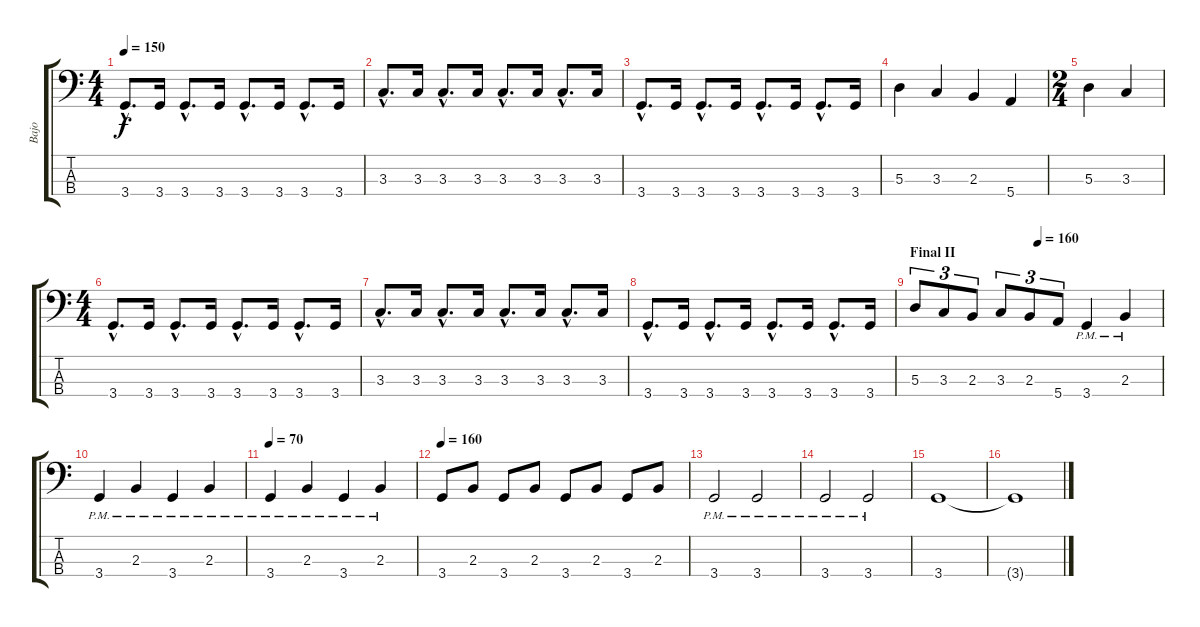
\track ("Bajo" "Bajo") {instrument electricbassfinger}
\staff {score tabs}
\tuning (G2 D2 A1 E1) {hide}
\ts (4 4)
\tempo 150
\clef f4
\ks c
3.4{hac}.8{d dy f} 3.4.16 3.4{hac}.8{d} 3.4.16 3.4{hac}.8{d} 3.4.16 3.4{hac}.8{d} 3.4.16 |
3.3{hac}.8{d} 3.3.16 3.3{hac}.8{d} 3.3.16 3.3{hac}.8{d} 3.3.16 3.3{hac}.8{d} 3.3.16 |
3.4{hac}.8{d} 3.4.16 3.4{hac}.8{d} 3.4.16 3.4{hac}.8{d} 3.4.16 3.4{hac}.8{d} 3.4.16 |
5.3.4 3.3.4 2.3.4 5.4.4 |
\ts (2 4)
5.3.4 3.3.4 |
\ts (4 4)
3.4{hac}.8{d} 3.4.16 3.4{hac}.8{d} 3.4.16 3.4{hac}.8{d} 3.4.16 3.4{hac}.8{d} 3.4.16 |
3.3{hac}.8{d} 3.3.16 3.3{hac}.8{d} 3.3.16 3.3{hac}.8{d} 3.3.16 3.3{hac}.8{d} 3.3.16 |
3.4{hac}.8{d} 3.4.16 3.4{hac}.8{d} 3.4.16 3.4{hac}.8{d} 3.4.16 3.4{hac}.8{d} 3.4.16 |
\section ("" "Final II")
\tempo (160 0.5)
5.3.8{tu (3 2)} 3.3.8{tu (3 2)} 2.3.8{tu (3 2)} 3.3.8{tu (3 2)} 2.3.8{tu (3 2)} 5.4.8{tu (3 2)} 3.4{pm}.4 2.3{pm}.4 |
3.4{pm}.4 2.3{pm}.4 3.4{pm}.4 2.3{pm}.4 |
\tempo 70
3.4{pm}.4 2.3{pm}.4 3.4{pm}.4 2.3{pm}.4 |
\tempo 160
3.4.8 2.3.8 3.4.8 2.3.8 3.4.8 2.3.8 3.4.8 2.3.8 |
3.4{pm}.2 3.4{pm}.2 |
3.4{pm}.2 3.4{pm}.2 |
3.4.1 |
3.4{t}.1
